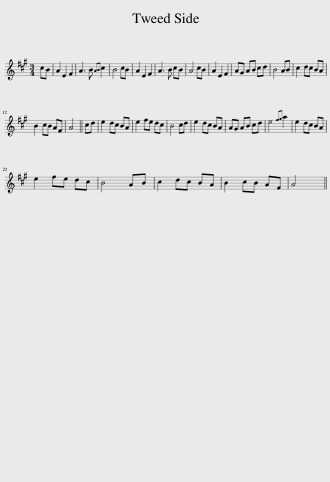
X:1
L:1/8
M:3/4
I:linebreak $
K:A
V:1 treble
V:1
 cB | A2 E2 F2 | A3 B{AB} c2 | B4 cB | A2 E2 F2 | %5
 A3 B cB | A4 cB | A2 E2 F2 | AG AB cd | B4 AB | %10
 c2 dc BA |$ B2 cB AF | A4 || cd | e2 dc BA | %15
 e2 fe dc | B4 cd | e2 dc BA | AG AB cd | e4{fg} a2 | %20
 e2 dc BA |$ e2 fe dc | B4 AB | c2 dc BA | B2 cB AF | %25
 A4 || %26
